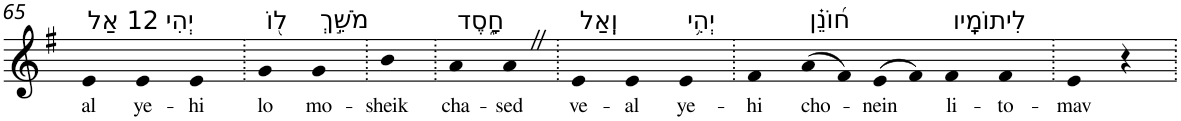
**kern	**text
*part1	*part1
*staff1	*staff1
*I"Piano	*
*I'Pno	*
!!LO:PB:g=z
*clefG2	*
*k[f#]	*
*G:	*
=65	=65
!LO:TX:a:t=12 אַל	!
!	!LO:LY:b
4e	al
!LO:TX:a:t=יְהִי	!
!	!LO:LY:b
4e	ye-
!	!LO:LY:b
4e	-hi
=66.	=66.
!LO:TX:a:t=ל֭וֹ	!
!	!LO:LY:b
4g	lo
!LO:TX:a:t=מֹשֵׁ֣ךְ	!
!	!LO:LY:b
4g	mo-
=67.	=67.
!	!LO:LY:b
4b	-sheik
=68.	=68.
!LO:TX:a:t=חָ֑סֶד	!
!	!LO:LY:b
4a	cha-
!	!LO:LY:b
4aZ	-sed
=69.	=69.
!LO:TX:a:t=וְֽאַל	!
!	!LO:LY:b
4e	ve-
!	!LO:LY:b
4e	-al
!LO:TX:a:t=יְהִ֥י	!
!	!LO:LY:b
4e	ye-
=70.	=70.
!	!LO:LY:b
4f#	-hi
!LO:TX:a:t=ח֝וֹנֵ֗ן	!
!	!LO:LY:b
(>8a	cho-
8f#)	.
!	!LO:LY:b
(>8e	-nein
8f#)	.
!LO:TX:a:t=לִיתוֹמָֽיו	!
!	!LO:LY:b
4f#	li-
!	!LO:LY:b
4f#	-to-
=71.	=71.
!	!LO:LY:b
4e	-mav
4r	.
=.	=.
*-	*-
